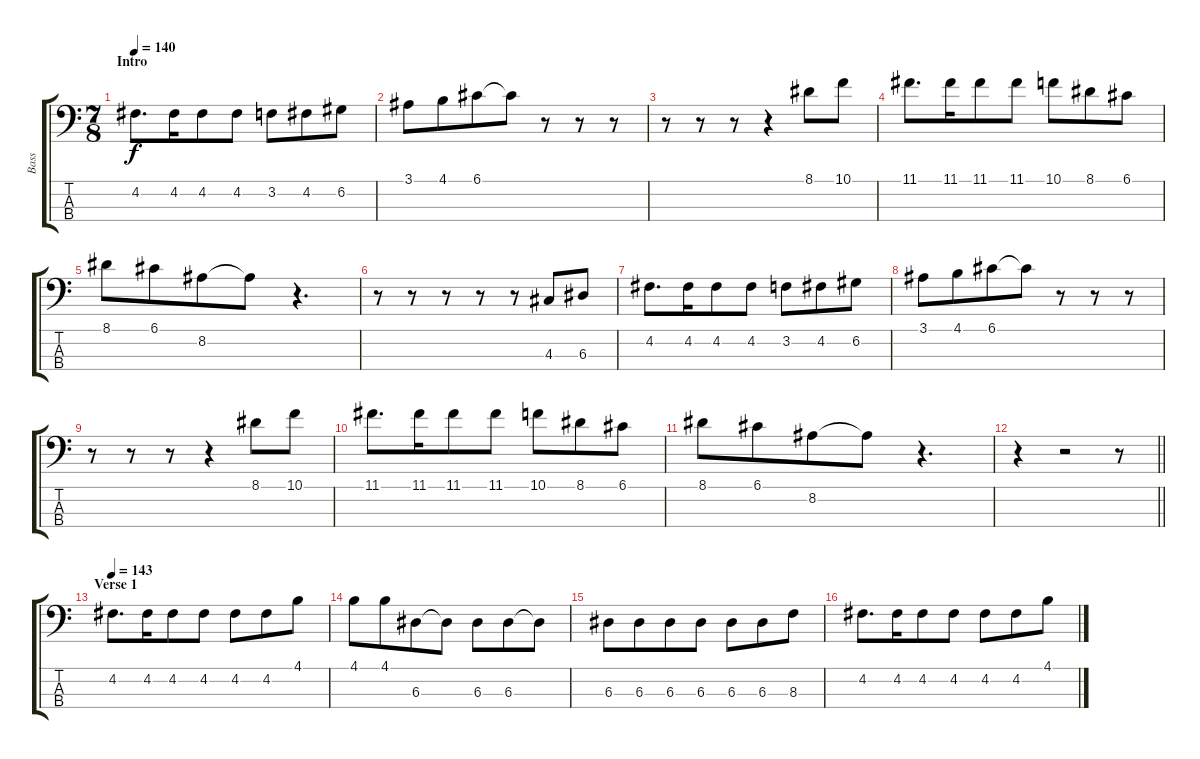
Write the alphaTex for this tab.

\track ("Bass" "Bass") {instrument electricbasspick}
\staff {score tabs}
\tuning (G2 D2 A1 E1) {hide}
\ts (7 8)
\section ("" "Intro")
\tempo 140
\clef f4
\ks c
4.2.8{d dy f instrument electricbasspick} 4.2.16 4.2.8 4.2.8 3.2.8 4.2.8 6.2.8 |
3.1.8 4.1.8 6.1.8 6.1{t}.8 r.8 r.8 r.8 |
r.8 r.8 r.8 r.4 8.1.8 10.1.8 |
11.1.8{d} 11.1.16 11.1.8 11.1.8 10.1.8 8.1.8 6.1.8 |
8.1.8 6.1.8 8.2.8 8.2{t}.8 r.4{d} |
r.8 r.8 r.8 r.8 r.8 4.3.8 6.3.8 |
4.2.8{d} 4.2.16 4.2.8 4.2.8 3.2.8 4.2.8 6.2.8 |
3.1.8 4.1.8 6.1.8 6.1{t}.8 r.8 r.8 r.8 |
r.8 r.8 r.8 r.4 8.1.8 10.1.8 |
11.1.8{d} 11.1.16 11.1.8 11.1.8 10.1.8 8.1.8 6.1.8 |
8.1.8 6.1.8 8.2.8 8.2{t}.8 r.4{d} |
\barLineRight lightlight
r.4 r.2 r.8 |
\section ("" "Verse 1")
\tempo 143
4.2.8{d} 4.2.16 4.2.8 4.2.8 4.2.8 4.2.8 4.1.8 |
4.1.8 4.1.8 6.3.8 6.3{t}.8 6.3.8 6.3.8 6.3{t}.8 |
6.3.8 6.3.8 6.3.8 6.3.8 6.3.8 6.3.8 8.3.8 |
4.2.8{d} 4.2.16 4.2.8 4.2.8 4.2.8 4.2.8 4.1.8
